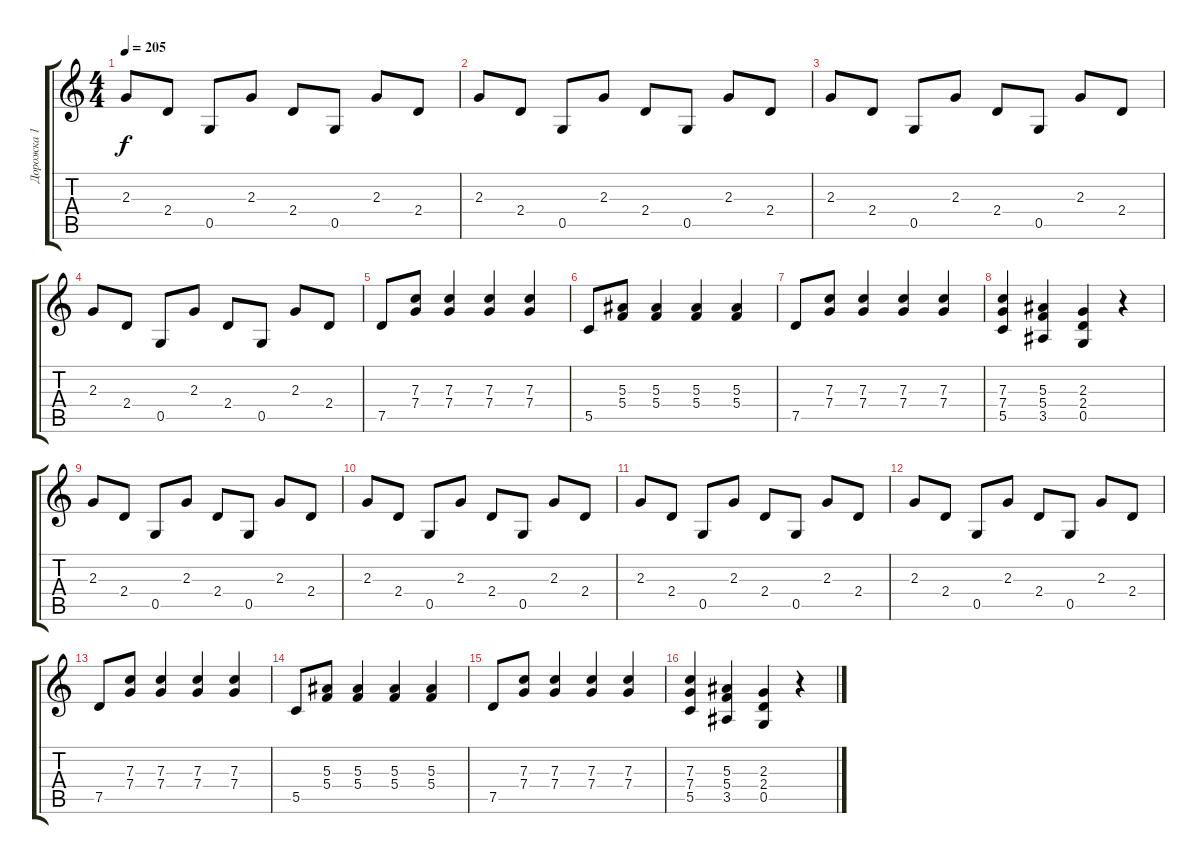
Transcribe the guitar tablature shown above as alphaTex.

\track ("Дорожка 1" "Дорожка 1") {instrument distortionguitar}
\staff {score tabs}
\tuning (D4 A3 F3 C3 G2 D2) {hide}
\ts (4 4)
\tempo 205
\clef g2
\ks c
2.3.8{dy f instrument acousticguitarsteel} 2.4.8 0.5.8 2.3.8 2.4.8 0.5.8 2.3.8 2.4.8 |
2.3.8 2.4.8 0.5.8 2.3.8 2.4.8 0.5.8 2.3.8 2.4.8 |
2.3.8 2.4.8 0.5.8 2.3.8 2.4.8 0.5.8 2.3.8 2.4.8 |
2.3.8 2.4.8 0.5.8 2.3.8 2.4.8 0.5.8 2.3.8 2.4.8 |
7.5.8 (7.3 7.4).8 (7.3 7.4).4 (7.3 7.4).4 (7.3 7.4).4 |
5.5.8 (5.3 5.4).8 (5.3 5.4).4 (5.3 5.4).4 (5.3 5.4).4 |
7.5.8 (7.3 7.4).8 (7.3 7.4).4 (7.3 7.4).4 (7.3 7.4).4 |
(7.3 7.4 5.5).4 (5.3 5.4 3.5).4 (2.3 2.4 0.5).4 r.4 |
2.3.8 2.4.8 0.5.8 2.3.8 2.4.8 0.5.8 2.3.8 2.4.8 |
2.3.8 2.4.8 0.5.8 2.3.8 2.4.8 0.5.8 2.3.8 2.4.8 |
2.3.8 2.4.8 0.5.8 2.3.8 2.4.8 0.5.8 2.3.8 2.4.8 |
2.3.8 2.4.8 0.5.8 2.3.8 2.4.8 0.5.8 2.3.8 2.4.8 |
7.5.8 (7.3 7.4).8 (7.3 7.4).4 (7.3 7.4).4 (7.3 7.4).4 |
5.5.8 (5.3 5.4).8 (5.3 5.4).4 (5.3 5.4).4 (5.3 5.4).4 |
7.5.8 (7.3 7.4).8 (7.3 7.4).4 (7.3 7.4).4 (7.3 7.4).4 |
(7.3 7.4 5.5).4 (5.3 5.4 3.5).4 (2.3 2.4 0.5).4 r.4
